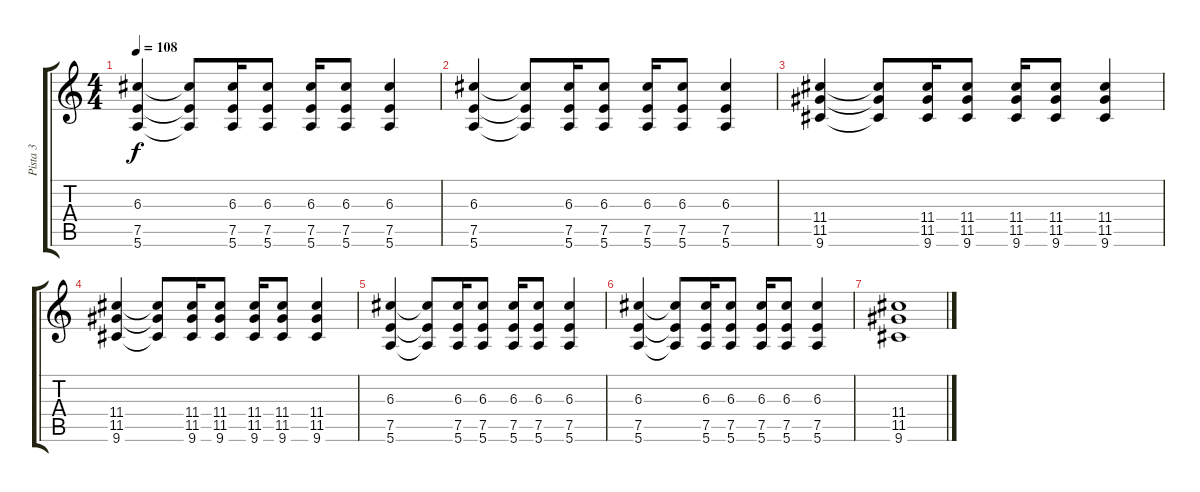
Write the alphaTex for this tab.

\track ("Pista 3" "Pista 3") {instrument distortionguitar}
\staff {score tabs}
\tuning (E4 B3 G3 D3 A2 E2) {hide}
\ts (4 4)
\tempo 108
\clef g2
\ks c
(6.3 7.5 5.6).4{dy f} (6.3{t} 7.5{t} 5.6{t}).8 (6.3 7.5 5.6).16 (6.3 7.5 5.6).8 (6.3 7.5 5.6).16 (6.3 7.5 5.6).8 (6.3 7.5 5.6).4 |
(6.3 7.5 5.6).4 (6.3{t} 7.5{t} 5.6{t}).8 (6.3 7.5 5.6).16 (6.3 7.5 5.6).8 (6.3 7.5 5.6).16 (6.3 7.5 5.6).8 (6.3 7.5 5.6).4 |
(11.4 11.5 9.6).4 (11.4{t} 11.5{t} 9.6{t}).8 (11.4 11.5 9.6).16 (11.4 11.5 9.6).8 (11.4 11.5 9.6).16 (11.4 11.5 9.6).8 (11.4 11.5 9.6).4 |
(11.4 11.5 9.6).4 (11.4{t} 11.5{t} 9.6{t}).8 (11.4 11.5 9.6).16 (11.4 11.5 9.6).8 (11.4 11.5 9.6).16 (11.4 11.5 9.6).8 (11.4 11.5 9.6).4 |
(6.3 7.5 5.6).4 (6.3{t} 7.5{t} 5.6{t}).8 (6.3 7.5 5.6).16 (6.3 7.5 5.6).8 (6.3 7.5 5.6).16 (6.3 7.5 5.6).8 (6.3 7.5 5.6).4 |
(6.3 7.5 5.6).4 (6.3{t} 7.5{t} 5.6{t}).8 (6.3 7.5 5.6).16 (6.3 7.5 5.6).8 (6.3 7.5 5.6).16 (6.3 7.5 5.6).8 (6.3 7.5 5.6).4 |
(11.4 11.5 9.6).1{volume 0}
